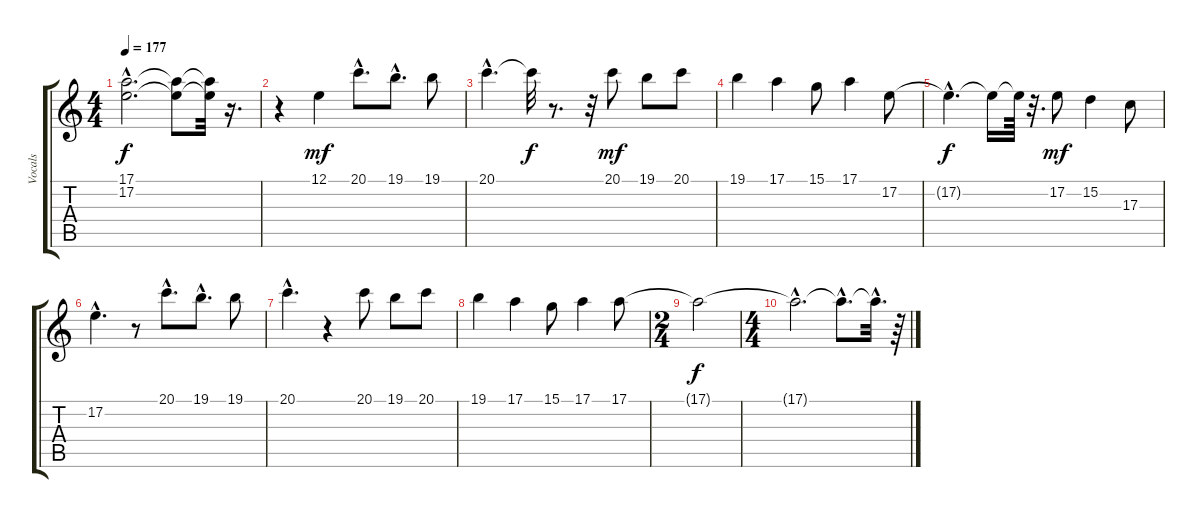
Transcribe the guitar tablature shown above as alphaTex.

\track ("Vocals" "Vocals") {instrument tenorsax}
\staff {score tabs}
\tuning (E4 B3 G3 D3 A2 E2) {hide}
\ts (4 4)
\tempo 177
\clef g2
\ks c
(17.1{hac t} 17.2{hac t}).2{d dy f} (17.1{t} 17.2{t}).8 (17.1{t} 17.2{t}).32 r.16{d} |
r.4 12.1.4{dy mf} 20.1{hac}.8{d} 19.1{hac}.8{d} 19.1.8 |
20.1{hac}.4{d} 20.1{t}.32{dy f} r.8{d} r.32 20.1.8{dy mf} 19.1.8 20.1.8 |
19.1.4 17.1.4 15.1.8 17.1.4 17.2.8 |
17.2{hac t}.4{d dy f} 17.2{t}.16 17.2{t}.64 r.32{d} 17.2.8{dy mf} 15.2.4 17.3.8 |
17.2{hac}.4{d} r.8 20.1{hac}.8{d} 19.1{hac}.8{d} 19.1.8 |
20.1{hac}.4{d} r.4 20.1.8 19.1.8 20.1.8 |
19.1.4 17.1.4 15.1.8 17.1.4 17.1.8 |
\ts (2 4)
17.1{t}.2{dy f} |
\ts (4 4)
17.1{hac t}.2{d} 17.1{hac t}.8{d} 17.1{hac t}.32{d} r.64
